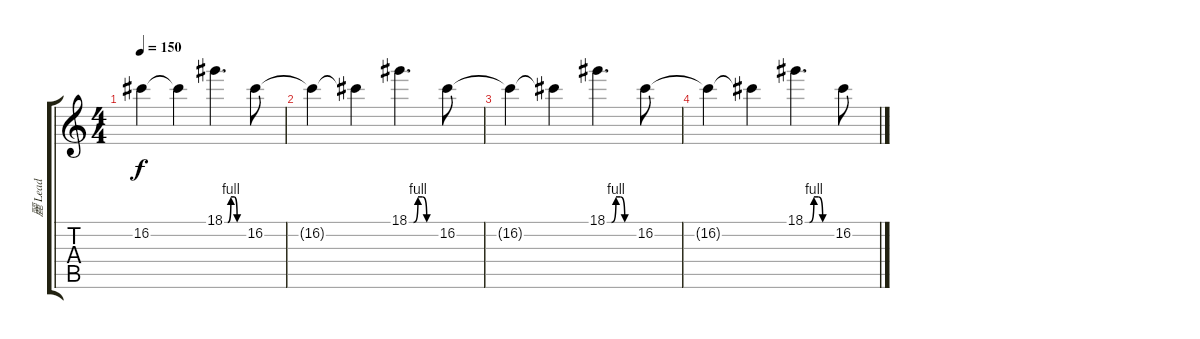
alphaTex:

\track ("麗 Lead" "麗 Lead") {instrument distortionguitar}
\staff {score tabs}
\tuning (D4 A3 F3 C3 G2 D2) {hide}
\ts (4 4)
\tempo 150
\clef g2
\ks c
16.2{t}.4{dy f} 16.2{t}.4 18.1{be (custom 0 0 10 0 20 4 30 4 40 0 60 0)}.4{d} 16.2.8 |
16.2{t}.4 16.2{t}.4 18.1{be (custom 0 0 10 0 20 4 30 4 40 0 60 0)}.4{d} 16.2.8 |
16.2{t}.4 16.2{t}.4 18.1{be (custom 0 0 10 0 20 4 30 4 40 0 60 0)}.4{d} 16.2.8 |
16.2{t}.4 16.2{t}.4 18.1{be (custom 0 0 10 0 20 4 30 4 40 0 60 0)}.4{d} 16.2.8
